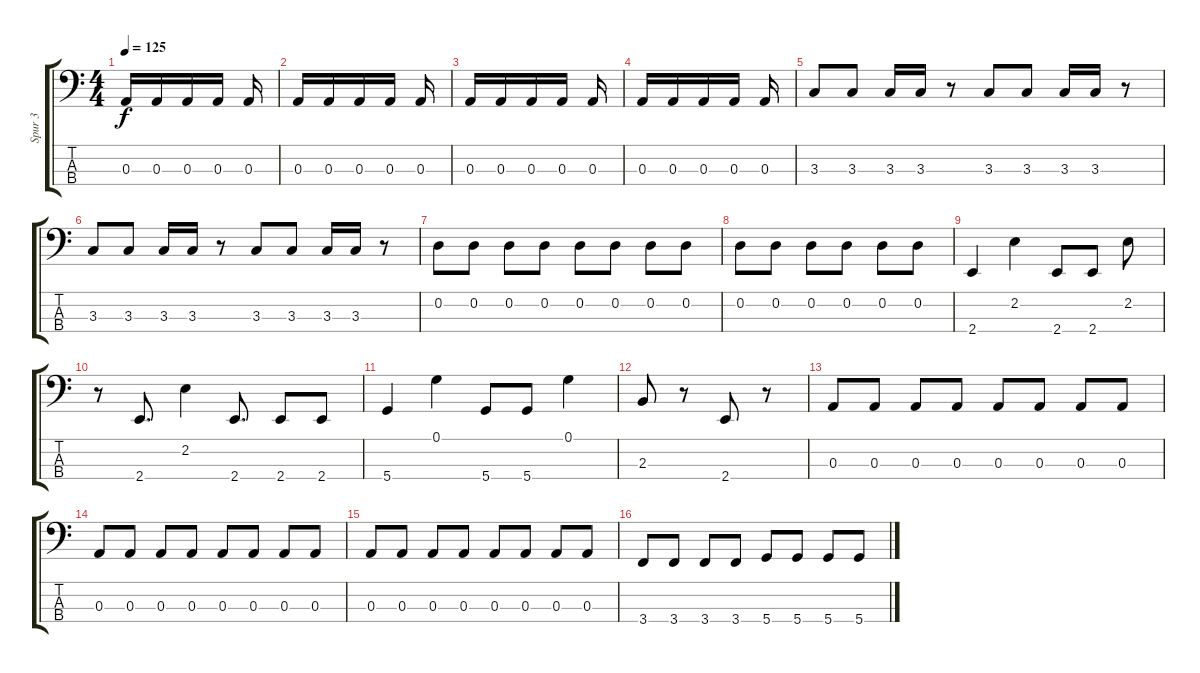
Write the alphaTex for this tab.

\track ("Spur 3" "Spur 3") {instrument electricbassfinger}
\staff {score tabs}
\tuning (G2 D2 A1 D1) {hide}
\ts (4 4)
\tempo 125
\clef f4
\ks c
0.3.16{dy f} 0.3.16 0.3.16 0.3.16 0.3.16 |
0.3.16 0.3.16 0.3.16 0.3.16 0.3.16 |
0.3.16 0.3.16 0.3.16 0.3.16 0.3.16 |
0.3.16 0.3.16 0.3.16 0.3.16 0.3.16 |
3.3.8 3.3.8 3.3.16 3.3.16 r.8 3.3.8 3.3.8 3.3.16 3.3.16 r.8 |
3.3.8 3.3.8 3.3.16 3.3.16 r.8 3.3.8 3.3.8 3.3.16 3.3.16 r.8 |
0.2.8 0.2.8 0.2.8 0.2.8 0.2.8 0.2.8 0.2.8 0.2.8 |
0.2.8 0.2.8 0.2.8 0.2.8 0.2.8 0.2.8 |
2.4.4 2.2.4 2.4.8 2.4.8 2.2.8 |
r.8 2.4.8{d} 2.2.4 2.4.8{d} 2.4.8 2.4.8 |
5.4.4 0.1.4 5.4.8 5.4.8 0.1.4 |
2.3.8 r.8 2.4.8 r.8 |
0.3.8 0.3.8 0.3.8 0.3.8 0.3.8 0.3.8 0.3.8 0.3.8 |
0.3.8 0.3.8 0.3.8 0.3.8 0.3.8 0.3.8 0.3.8 0.3.8 |
0.3.8 0.3.8 0.3.8 0.3.8 0.3.8 0.3.8 0.3.8 0.3.8 |
3.4.8 3.4.8 3.4.8 3.4.8 5.4.8 5.4.8 5.4.8 5.4.8
